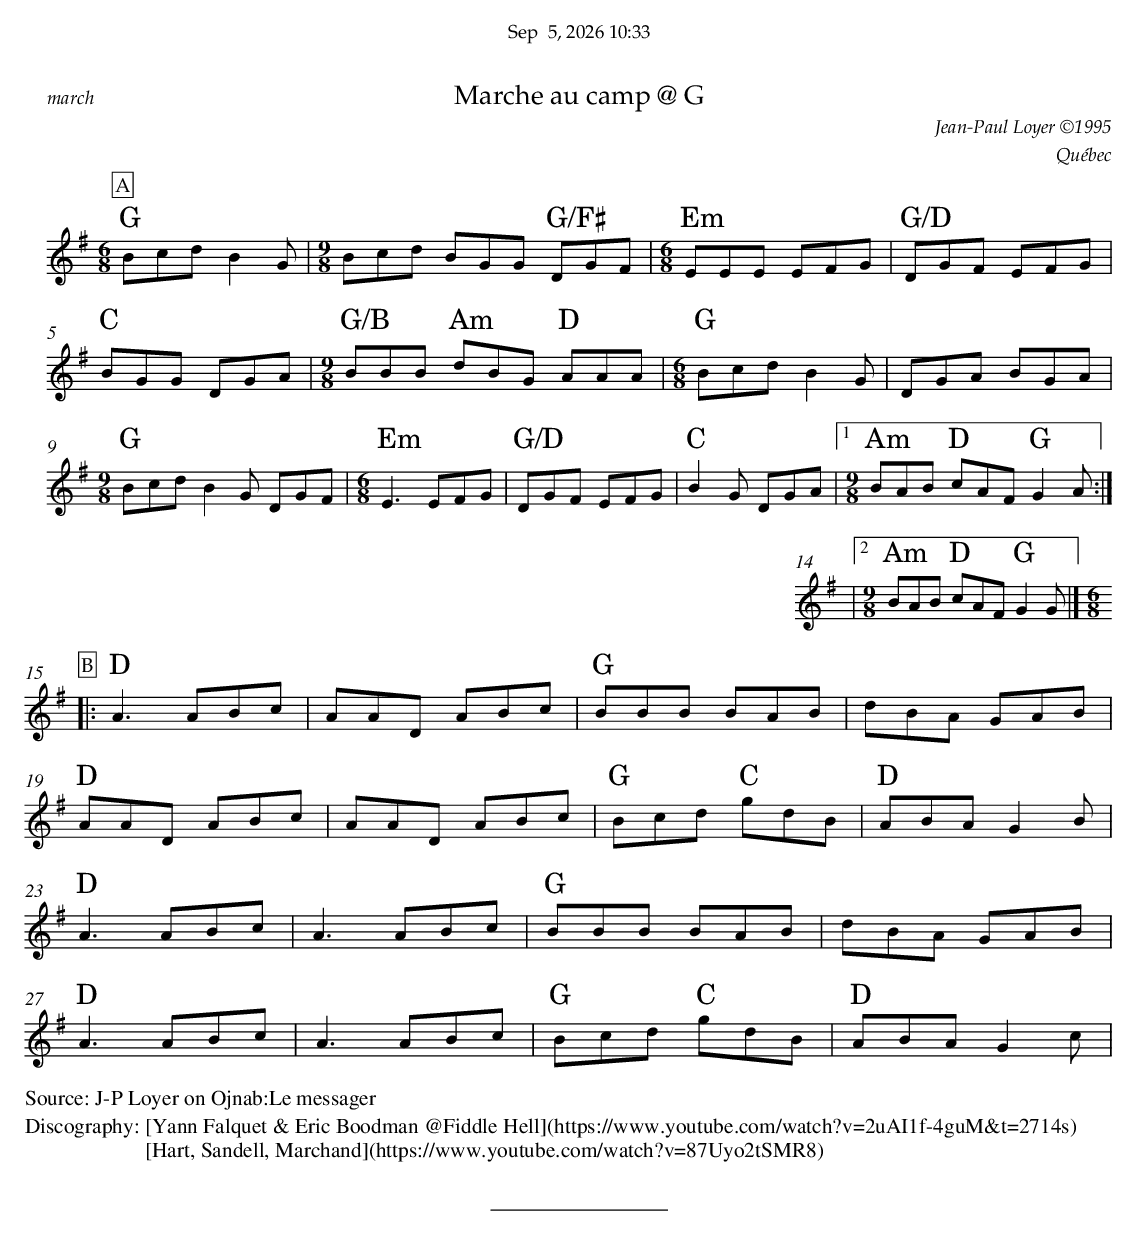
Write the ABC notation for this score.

X:1
T:Marche au camp @ G
C:Jean-Paul Loyer ©1995
O:Québec
M:6/8
L:1/8
K:Gmaj
P:A
"G" Bcd B2 G |[M:9/8] Bcd BGG "G/F#" DGF |[M:6/8] "Em" EEE EFG | "G/D" DGF EFG |
"C" BGG DGA | [M:9/8] "G/B" BBB "Am" dBG "D" AAA | [M:6/8] "G" Bcd B2G | DGA BGA |
[M:9/8] "G" Bcd B2G DGF | [M:6/8] "Em" E3 EFG | "G/D" DGF EFG | "C" B2G DGA |1 [M:9/8] "Am" BAB "D" cAF "G" G2 A :|
|2 [M:9/8] "Am" BAB "D" cAF "G" G2 G |][M:6/8]
P:B
|:"D" A3 ABc | AAD ABc |"G" BBB BAB | dBA GAB |
"D" AAD ABc | AAD ABc | "G "Bcd "C" gdB | "D" ABA G2 B |
"D" A3 ABc | A3 ABc |"G" BBB BAB | dBA GAB |
"D" A3 ABc | A3 ABc | "G "Bcd "C" gdB | "D" ABA G2 c |
